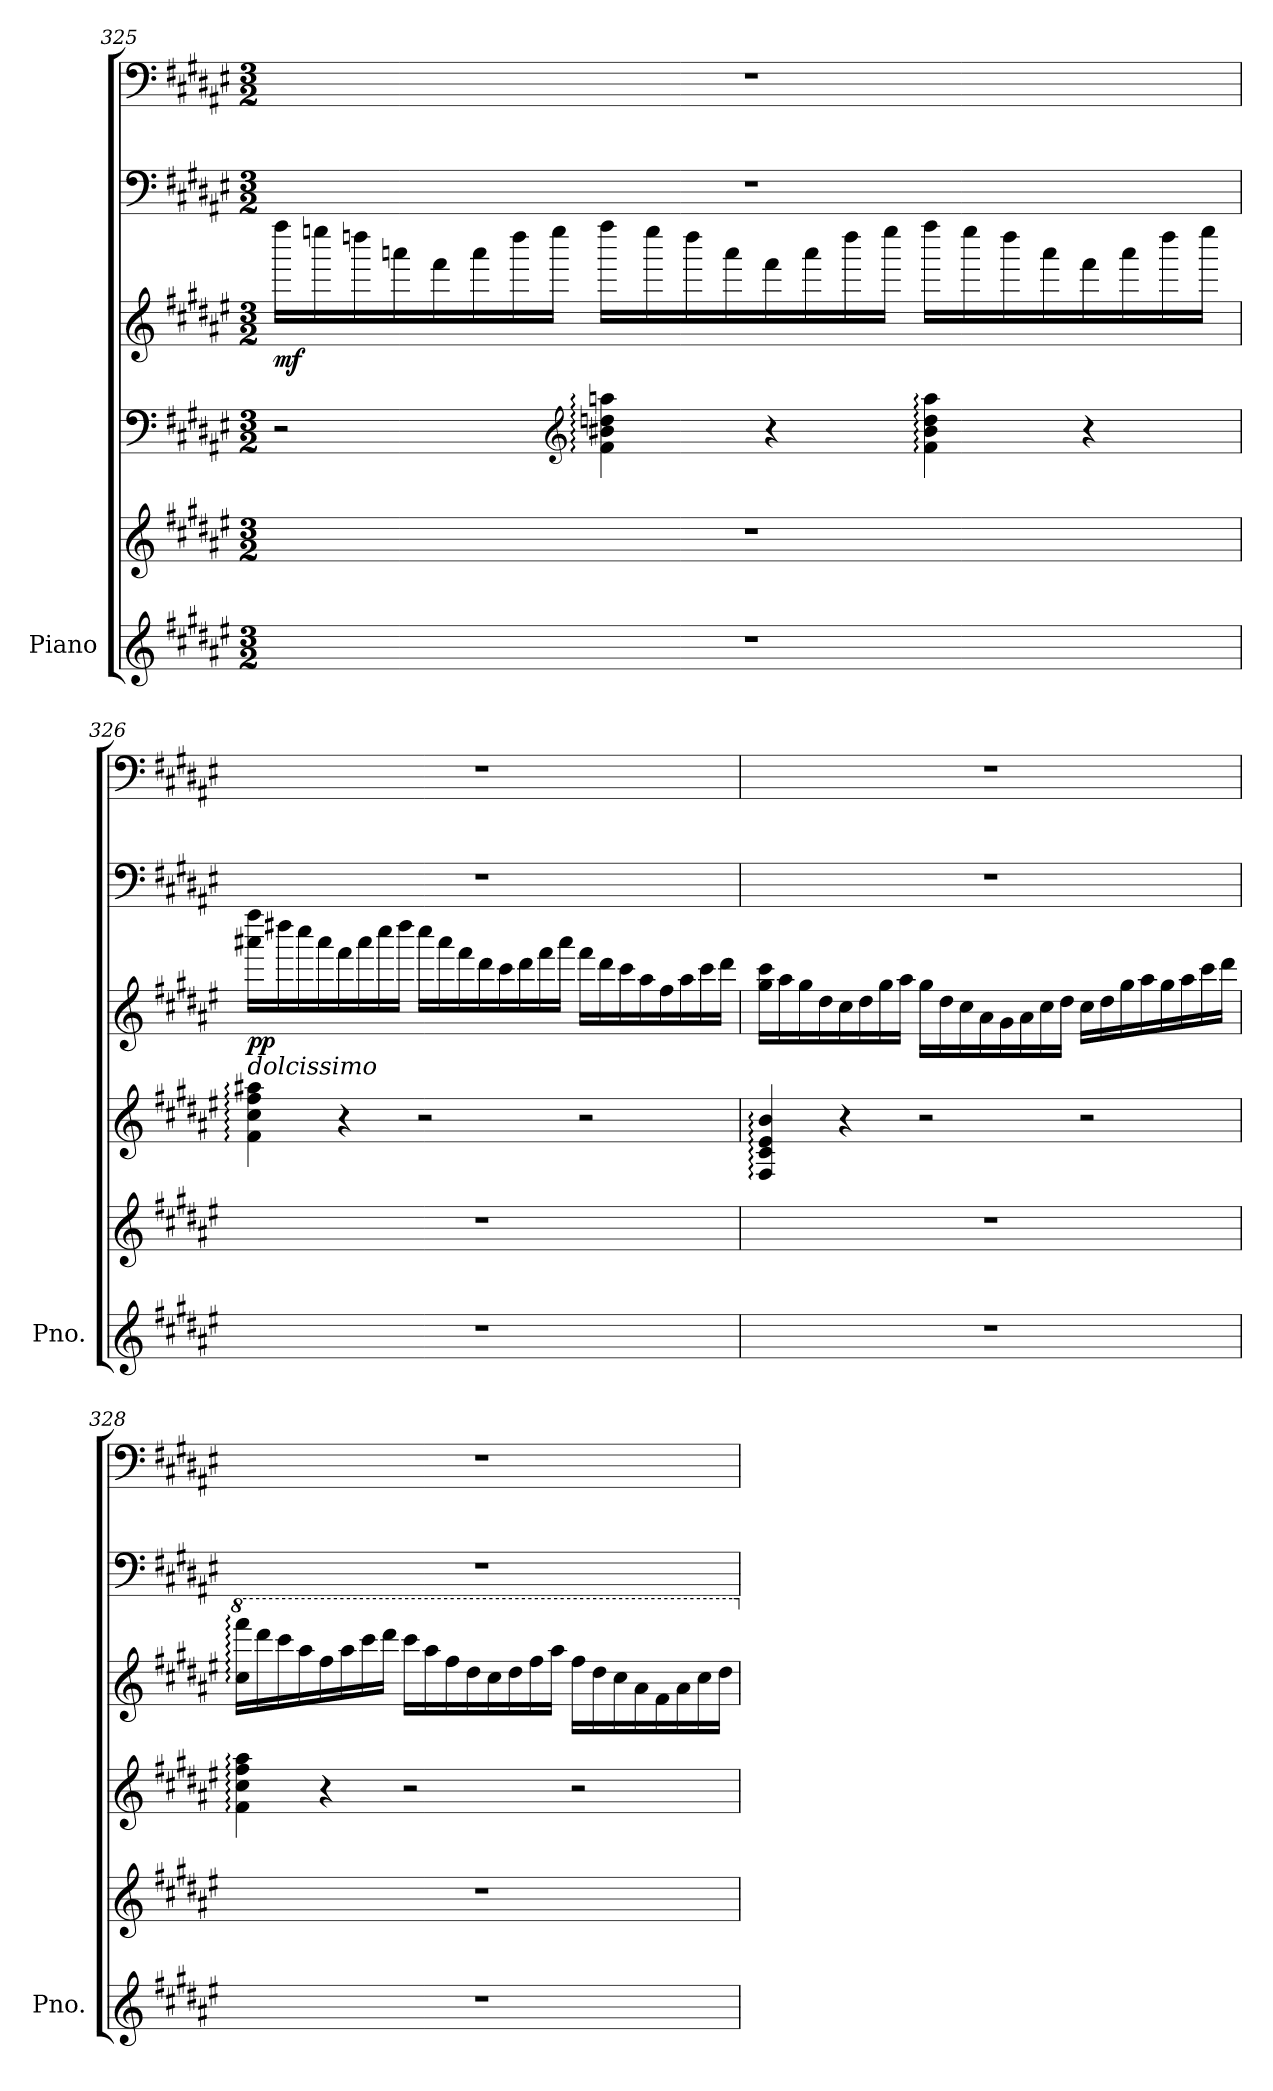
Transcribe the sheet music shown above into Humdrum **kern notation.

**kern	**kern	**kern	**kern	**kern	**kern	**dynam
*part1	*part1	*part1	*part1	*part1	*part1	*part1
*staff6	*staff5	*staff4	*staff3	*staff2	*staff1	*staff1/2/3/4/5/6
*I"Piano	*	*	*	*	*	*
*I'Pno.	*	*	*	*	*	*
!!LO:LB:g=z
*clefG2	*clefG2	*clefF4	*clefG2	*clefF4	*clefF4	*
*k[f#c#g#d#a#e#]	*k[f#c#g#d#a#e#]	*k[f#c#g#d#a#e#]	*k[f#c#g#d#a#e#]	*k[f#c#g#d#a#e#]	*k[f#c#g#d#a#e#]	*
*M3/2	*M3/2	*M3/2	*M3/2	*M3/2	*M3/2	*
*MM160	*MM160	*MM160	*MM160	*MM160	*MM160	*
=325	=325	=325	=325	=325	=325	=325
!	!	!	!	!	!	!LO:DY:b=3
1.r	1.r	2r	16ffff#\LL	1.r	1.r	mf
.	.	.	16eeeen\	.	.	.
.	.	.	16ddddn\	.	.	.
.	.	.	16aaan\	.	.	.
.	.	.	16fff#\	.	.	.
.	.	.	16aaa\	.	.	.
.	.	.	16dddd\	.	.	.
.	.	.	16eeee\JJ	.	.	.
*	*	*clefG2	*	*	*	*
.	.	4f#\: 4b#X\: 4ddn\: 4aan\:	16ffff#\LL	.	.	.
.	.	.	16eeee\	.	.	.
.	.	.	16dddd\	.	.	.
.	.	.	16aaa\	.	.	.
.	.	4r	16fff#\	.	.	.
.	.	.	16aaa\	.	.	.
.	.	.	16dddd\	.	.	.
.	.	.	16eeee\JJ	.	.	.
.	.	4f#\: 4b#\: 4dd\: 4aa\:	16ffff#\LL	.	.	.
.	.	.	16eeee\	.	.	.
.	.	.	16dddd\	.	.	.
.	.	.	16aaa\	.	.	.
.	.	4r	16fff#\	.	.	.
.	.	.	16aaa\	.	.	.
.	.	.	16dddd\	.	.	.
.	.	.	16eeee\JJ	.	.	.
=326	=326	=326	=326	=326	=326	=326
*	*	*	*	*	*MM40	*
!	!	!LO:TX:a:i:t=dolcissimo	!	!	!	!
!	!	!	!	!	!	!LO:DY:b=3
1.r	1.r	4f#\: 4cc#\: 4ff#\: 4aa#X\:	16aaa#X\ 16ffff#\LL	1.r	1.r	pp
.	.	.	16dddd#X\	.	.	.
.	.	.	16cccc#\	.	.	.
.	.	.	16aaa#\	.	.	.
.	.	4r	16fff#\	.	.	.
.	.	.	16aaa#\	.	.	.
.	.	.	16cccc#\	.	.	.
.	.	.	16dddd#\JJ	.	.	.
.	.	2r	16cccc#\LL	.	.	.
.	.	.	16aaa#\	.	.	.
.	.	.	16fff#\	.	.	.
.	.	.	16ddd#\	.	.	.
.	.	.	16ccc#\	.	.	.
.	.	.	16ddd#\	.	.	.
.	.	.	16fff#\	.	.	.
.	.	.	16aaa#\JJ	.	.	.
.	.	2r	16fff#\LL	.	.	.
.	.	.	16ddd#\	.	.	.
.	.	.	16ccc#\	.	.	.
.	.	.	16aa#\	.	.	.
.	.	.	16ff#\	.	.	.
.	.	.	16aa#\	.	.	.
.	.	.	16ccc#\	.	.	.
.	.	.	16ddd#\JJ	.	.	.
!!LO:LB:g=z
=327	=327	=327	=327	=327	=327	=327
1.r	1.r	4F#/: 4c#/: 4e#/: 4b/:	16gg#\ 16ccc#\LL	1.r	1.r	.
.	.	.	16aa#\	.	.	.
.	.	.	16gg#\	.	.	.
.	.	.	16dd#\	.	.	.
.	.	4r	16cc#\	.	.	.
.	.	.	16dd#\	.	.	.
.	.	.	16gg#\	.	.	.
.	.	.	16aa#\JJ	.	.	.
.	.	2r	16gg#\LL	.	.	.
.	.	.	16dd#\	.	.	.
.	.	.	16cc#\	.	.	.
.	.	.	16a#\	.	.	.
.	.	.	16g#\	.	.	.
.	.	.	16a#\	.	.	.
.	.	.	16cc#\	.	.	.
.	.	.	16dd#\JJ	.	.	.
.	.	2r	16cc#\LL	.	.	.
.	.	.	16dd#\	.	.	.
.	.	.	16gg#\	.	.	.
.	.	.	16aa#\	.	.	.
.	.	.	16gg#\	.	.	.
.	.	.	16aa#\	.	.	.
.	.	.	16ccc#\	.	.	.
.	.	.	16ddd#\JJ	.	.	.
=328	=328	=328	=328	=328	=328	=328
*	*	*	*8va	*	*	*
1.r	1.r	4f#\: 4cc#\: 4ff#\: 4aa#\:	16ccc#\: 16ffff#\:LL	1.r	1.r	.
.	.	.	16dddd#\	.	.	.
.	.	.	16cccc#\	.	.	.
.	.	.	16aaa#\	.	.	.
.	.	4r	16fff#\	.	.	.
.	.	.	16aaa#\	.	.	.
.	.	.	16cccc#\	.	.	.
.	.	.	16dddd#\JJ	.	.	.
.	.	2r	16cccc#\LL	.	.	.
.	.	.	16aaa#\	.	.	.
.	.	.	16fff#\	.	.	.
.	.	.	16ddd#\	.	.	.
.	.	.	16ccc#\	.	.	.
.	.	.	16ddd#\	.	.	.
.	.	.	16fff#\	.	.	.
.	.	.	16aaa#\JJ	.	.	.
.	.	2r	16fff#\LL	.	.	.
.	.	.	16ddd#\	.	.	.
.	.	.	16ccc#\	.	.	.
.	.	.	16aa#\	.	.	.
.	.	.	16ff#\	.	.	.
.	.	.	16aa#\	.	.	.
.	.	.	16ccc#\	.	.	.
.	.	.	16ddd#\JJ	.	.	.
*	*	*	*X8va	*	*	*
=	=	=	=	=	=	=
*-	*-	*-	*-	*-	*-	*-
